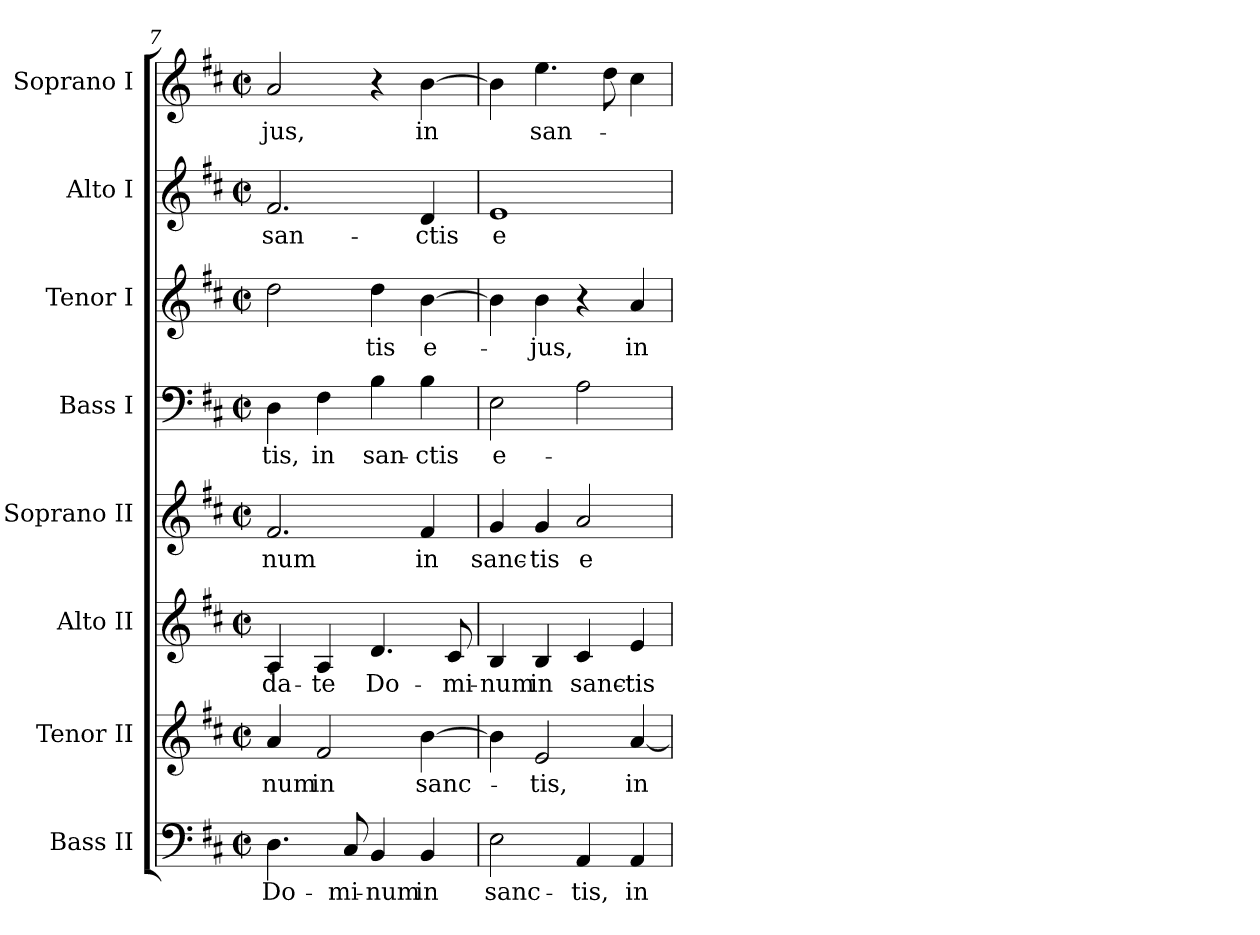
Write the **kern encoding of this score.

**kern	**text	**kern	**text	**kern	**text	**kern	**text	**kern	**text	**kern	**text	**kern	**text	**kern	**text
*part8	*part8	*part7	*part7	*part6	*part6	*part5	*part5	*part4	*part4	*part3	*part3	*part2	*part2	*part1	*part1
*staff8	*staff8	*staff7	*staff7	*staff6	*staff6	*staff5	*staff5	*staff4	*staff4	*staff3	*staff3	*staff2	*staff2	*staff1	*staff1
*I"Bass II	*	*I"Tenor II	*	*I"Alto II	*	*I"Soprano II	*	*I"Bass I	*	*I"Tenor I	*	*I"Alto I	*	*I"Soprano I	*
*clefF4	*	*clefG2	*	*clefG2	*	*clefG2	*	*clefF4	*	*clefG2	*	*clefG2	*	*clefG2	*
*	*	*ITrd7c12	*	*	*	*	*	*	*	*ITrd7c12	*	*	*	*	*
*k[f#c#]	*	*k[f#c#]	*	*k[f#c#]	*	*k[f#c#]	*	*k[f#c#]	*	*k[f#c#]	*	*k[f#c#]	*	*k[f#c#]	*
*D:	*	*D:	*	*D:	*	*D:	*	*D:	*	*D:	*	*D:	*	*D:	*
*M2/2	*	*M2/2	*	*M2/2	*	*M2/2	*	*M2/2	*	*M2/2	*	*M2/2	*	*M2/2	*
*met(c|)	*	*met(c|)	*	*met(c|)	*	*met(c|)	*	*met(c|)	*	*met(c|)	*	*met(c|)	*	*met(c|)	*
=7	=7	=7	=7	=7	=7	=7	=7	=7	=7	=7	=7	=7	=7	=7	=7
!	!LO:LY:b:color=#000000	!	!	!	!	!	!	!	!	!	!	!	!	!	!
!	!	!	!LO:LY:b:color=#000000	!	!	!	!	!	!	!	!	!	!	!	!
!	!	!	!	!	!LO:LY:b:color=#000000	!	!	!	!	!	!	!	!	!	!
!	!	!	!	!	!	!	!LO:LY:b:color=#000000	!	!	!	!	!	!	!	!
!	!	!	!	!	!	!	!	!	!LO:LY:b:color=#000000	!	!	!	!	!	!
!	!	!	!	!	!	!	!	!	!	!	!	!	!LO:LY:b:color=#000000	!	!
!	!	!	!	!	!	!	!	!	!	!	!	!	!	!	!LO:LY:b:color=#000000
4.Di\	Do-	4Ai/	-num	4Ai/	-da-	2.f#i/	-num	4Di\	-tis,	2di\	.	2.f#i/	san-	2ai/	-jus,
!	!	!	!LO:LY:b:color=#000000	!	!	!	!	!	!	!	!	!	!	!	!
!	!	!	!	!	!LO:LY:b:color=#000000	!	!	!	!	!	!	!	!	!	!
!	!	!	!	!	!	!	!	!	!LO:LY:b:color=#000000	!	!	!	!	!	!
.	.	2F#i/	in	4Ai/	-te	.	.	4F#i\	in	.	.	.	.	.	.
!	!LO:LY:b:color=#000000	!	!	!	!	!	!	!	!	!	!	!	!	!	!
8C#i/	-mi-	.	.	.	.	.	.	.	.	.	.	.	.	.	.
!	!LO:LY:b:color=#000000	!	!	!	!	!	!	!	!	!	!	!	!	!	!
!	!	!	!	!	!LO:LY:b:color=#000000	!	!	!	!	!	!	!	!	!	!
!	!	!	!	!	!	!	!	!	!LO:LY:b:color=#000000	!	!	!	!	!	!
!	!	!	!	!	!	!	!	!	!	!	!LO:LY:b:color=#000000	!	!	!	!
4BBi/	-num	.	.	4.di/	Do-	.	.	4Bi\	san-	4di\	-tis	.	.	4r	.
!	!LO:LY:b:color=#000000	!	!	!	!	!	!	!	!	!	!	!	!	!	!
!	!	!	!LO:LY:b:color=#000000	!	!	!	!	!	!	!	!	!	!	!	!
!	!	!	!	!	!	!	!LO:LY:b:color=#000000	!	!	!	!	!	!	!	!
!	!	!	!	!	!	!	!	!	!LO:LY:b:color=#000000	!	!	!	!	!	!
!	!	!	!	!	!	!	!	!	!	!	!LO:LY:b:color=#000000	!	!	!	!
!	!	!	!	!	!	!	!	!	!	!	!	!	!LO:LY:b:color=#000000	!	!
!	!	!	!	!	!	!	!	!	!	!	!	!	!	!	!LO:LY:b:color=#000000
4BBi/	in	[>4Bi\	sanc-	.	.	4f#i/	in	4Bi\	-ctis	[>4Bi\	e-	4di/	-ctis	[>4bi\	in
!	!	!	!	!	!LO:LY:b:color=#000000	!	!	!	!	!	!	!	!	!	!
.	.	.	.	8c#i/	-mi-	.	.	.	.	.	.	.	.	.	.
=8	=8	=8	=8	=8	=8	=8	=8	=8	=8	=8	=8	=8	=8	=8	=8
!	!LO:LY:b:color=#000000	!	!	!	!	!	!	!	!	!	!	!	!	!	!
!	!	!	!	!	!LO:LY:b:color=#000000	!	!	!	!	!	!	!	!	!	!
!	!	!	!	!	!	!	!LO:LY:b:color=#000000	!	!	!	!	!	!	!	!
!	!	!	!	!	!	!	!	!	!LO:LY:b:color=#000000	!	!	!	!	!	!
!	!	!	!	!	!	!	!	!	!	!	!	!	!LO:LY:b:color=#000000	!	!
2Ei\	sanc-	4Bi\]	.	4Bi/	-num	4gi/	sanc-	2Ei\	e-	4Bi\]	.	1ei	e-	4bi\]	.
!	!	!	!LO:LY:b:color=#000000	!	!	!	!	!	!	!	!	!	!	!	!
!	!	!	!	!	!LO:LY:b:color=#000000	!	!	!	!	!	!	!	!	!	!
!	!	!	!	!	!	!	!LO:LY:b:color=#000000	!	!	!	!	!	!	!	!
!	!	!	!	!	!	!	!	!	!	!	!LO:LY:b:color=#000000	!	!	!	!
!	!	!	!	!	!	!	!	!	!	!	!	!	!	!	!LO:LY:b:color=#000000
.	.	2Ei/	-tis,	4Bi/	in	4gi/	-tis	.	.	4Bi\	-jus,	.	.	4.eei\	san-
!	!LO:LY:b:color=#000000	!	!	!	!	!	!	!	!	!	!	!	!	!	!
!	!	!	!	!	!LO:LY:b:color=#000000	!	!	!	!	!	!	!	!	!	!
!	!	!	!	!	!	!	!LO:LY:b:color=#000000	!	!	!	!	!	!	!	!
4AAi/	-tis,	.	.	4c#i/	sanc-	2ai/	e-	2Ai\	.	4r	.	.	.	.	.
.	.	.	.	.	.	.	.	.	.	.	.	.	.	8ddi\	.
!	!LO:LY:b:color=#000000	!	!	!	!	!	!	!	!	!	!	!	!	!	!
!	!	!	!LO:LY:b:color=#000000	!	!	!	!	!	!	!	!	!	!	!	!
!	!	!	!	!	!LO:LY:b:color=#000000	!	!	!	!	!	!	!	!	!	!
!	!	!	!	!	!	!	!	!	!	!	!LO:LY:b:color=#000000	!	!	!	!
4AAi/	in	[<4Ai/	in	4ei/	-tis	.	.	.	.	4Ai/	in	.	.	4cc#i\	.
=	=	=	=	=	=	=	=	=	=	=	=	=	=	=	=
*-	*-	*-	*-	*-	*-	*-	*-	*-	*-	*-	*-	*-	*-	*-	*-
